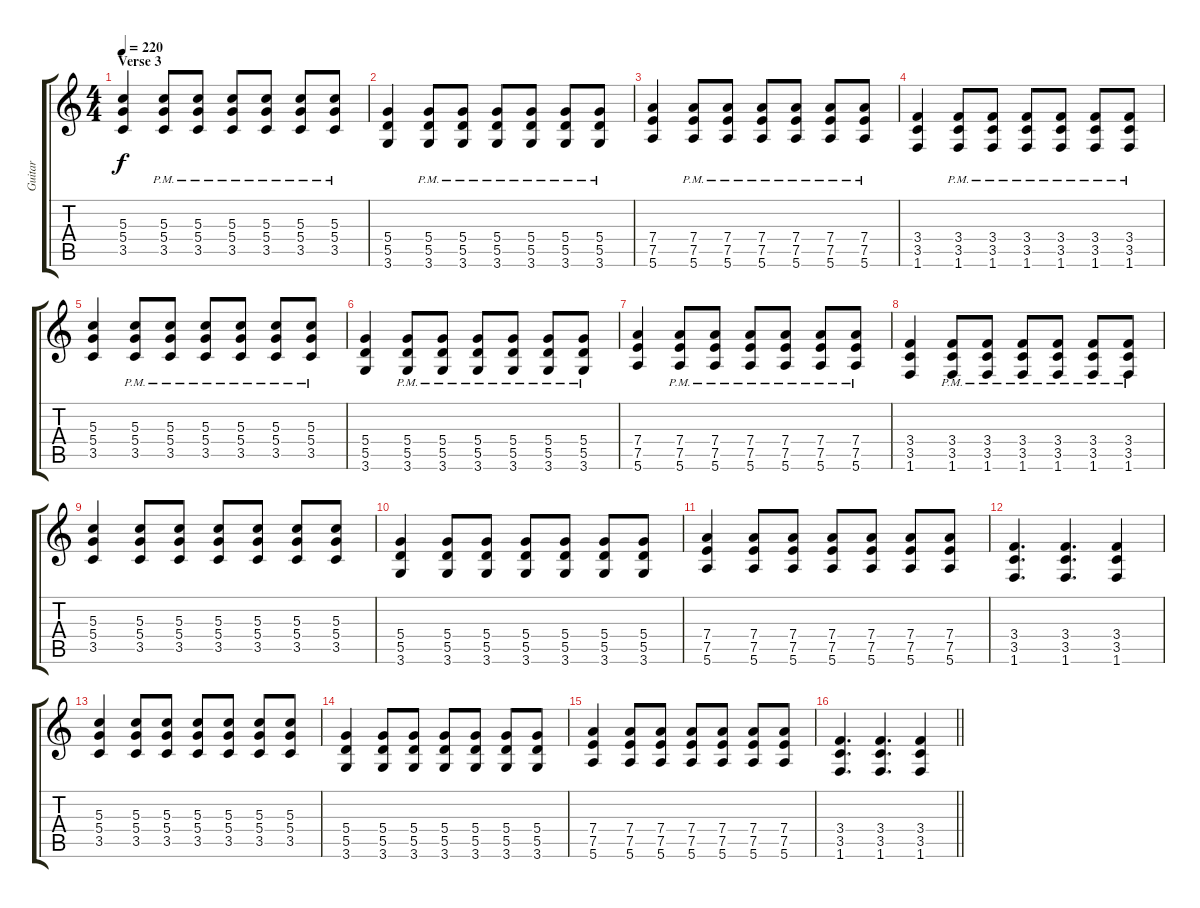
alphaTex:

\track ("Guitar" "Guitar") {instrument distortionguitar}
\staff {score tabs}
\tuning (E4 B3 G3 D3 A2 E2) {hide}
\ts (4 4)
\section ("" "Verse 3")
\tempo 220
\clef g2
\ks c
(5.3 5.4 3.5).4{dy f} (5.3{pm} 5.4{pm} 3.5{pm}).8 (5.3{pm} 5.4{pm} 3.5{pm}).8 (5.3{pm} 5.4{pm} 3.5{pm}).8 (5.3{pm} 5.4{pm} 3.5{pm}).8 (5.3{pm} 5.4{pm} 3.5{pm}).8 (5.3{pm} 5.4{pm} 3.5{pm}).8 |
(5.4 5.5 3.6).4 (5.4{pm} 5.5{pm} 3.6{pm}).8 (5.4{pm} 5.5{pm} 3.6{pm}).8 (5.4{pm} 5.5{pm} 3.6{pm}).8 (5.4{pm} 5.5{pm} 3.6{pm}).8 (5.4{pm} 5.5{pm} 3.6{pm}).8 (5.4{pm} 5.5{pm} 3.6{pm}).8 |
(7.4 7.5 5.6).4 (7.4{pm} 7.5{pm} 5.6{pm}).8 (7.4{pm} 7.5{pm} 5.6{pm}).8 (7.4{pm} 7.5{pm} 5.6{pm}).8 (7.4{pm} 7.5{pm} 5.6{pm}).8 (7.4{pm} 7.5{pm} 5.6{pm}).8 (7.4{pm} 7.5{pm} 5.6{pm}).8 |
(3.4 3.5 1.6).4 (3.4{pm} 3.5{pm} 1.6{pm}).8 (3.4{pm} 3.5{pm} 1.6{pm}).8 (3.4{pm} 3.5{pm} 1.6{pm}).8 (3.4{pm} 3.5{pm} 1.6{pm}).8 (3.4{pm} 3.5{pm} 1.6{pm}).8 (3.4{pm} 3.5{pm} 1.6{pm}).8 |
(5.3 5.4 3.5).4 (5.3{pm} 5.4{pm} 3.5{pm}).8 (5.3{pm} 5.4{pm} 3.5{pm}).8 (5.3{pm} 5.4{pm} 3.5{pm}).8 (5.3{pm} 5.4{pm} 3.5{pm}).8 (5.3{pm} 5.4{pm} 3.5{pm}).8 (5.3{pm} 5.4{pm} 3.5{pm}).8 |
(5.4 5.5 3.6).4 (5.4{pm} 5.5{pm} 3.6{pm}).8 (5.4{pm} 5.5{pm} 3.6{pm}).8 (5.4{pm} 5.5{pm} 3.6{pm}).8 (5.4{pm} 5.5{pm} 3.6{pm}).8 (5.4{pm} 5.5{pm} 3.6{pm}).8 (5.4{pm} 5.5{pm} 3.6{pm}).8 |
(7.4 7.5 5.6).4 (7.4{pm} 7.5{pm} 5.6{pm}).8 (7.4{pm} 7.5{pm} 5.6{pm}).8 (7.4{pm} 7.5{pm} 5.6{pm}).8 (7.4{pm} 7.5{pm} 5.6{pm}).8 (7.4{pm} 7.5{pm} 5.6{pm}).8 (7.4{pm} 7.5{pm} 5.6{pm}).8 |
(3.4 3.5 1.6).4 (3.4{pm} 3.5{pm} 1.6{pm}).8 (3.4{pm} 3.5{pm} 1.6{pm}).8 (3.4{pm} 3.5{pm} 1.6{pm}).8 (3.4{pm} 3.5{pm} 1.6{pm}).8 (3.4{pm} 3.5{pm} 1.6{pm}).8 (3.4{pm} 3.5{pm} 1.6{pm}).8 |
(5.3 5.4 3.5).4 (5.3 5.4 3.5).8 (5.3 5.4 3.5).8 (5.3 5.4 3.5).8 (5.3 5.4 3.5).8 (5.3 5.4 3.5).8 (5.3 5.4 3.5).8 |
(5.4 5.5 3.6).4 (5.4 5.5 3.6).8 (5.4 5.5 3.6).8 (5.4 5.5 3.6).8 (5.4 5.5 3.6).8 (5.4 5.5 3.6).8 (5.4 5.5 3.6).8 |
(7.4 7.5 5.6).4 (7.4 7.5 5.6).8 (7.4 7.5 5.6).8 (7.4 7.5 5.6).8 (7.4 7.5 5.6).8 (7.4 7.5 5.6).8 (7.4 7.5 5.6).8 |
(3.4 3.5 1.6).4{d} (3.4 3.5 1.6).4{d} (3.4 3.5 1.6).4 |
(5.3 5.4 3.5).4 (5.3 5.4 3.5).8 (5.3 5.4 3.5).8 (5.3 5.4 3.5).8 (5.3 5.4 3.5).8 (5.3 5.4 3.5).8 (5.3 5.4 3.5).8 |
(5.4 5.5 3.6).4 (5.4 5.5 3.6).8 (5.4 5.5 3.6).8 (5.4 5.5 3.6).8 (5.4 5.5 3.6).8 (5.4 5.5 3.6).8 (5.4 5.5 3.6).8 |
(7.4 7.5 5.6).4 (7.4 7.5 5.6).8 (7.4 7.5 5.6).8 (7.4 7.5 5.6).8 (7.4 7.5 5.6).8 (7.4 7.5 5.6).8 (7.4 7.5 5.6).8 |
\barLineRight lightlight
(3.4 3.5 1.6).4{d} (3.4 3.5 1.6).4{d} (3.4 3.5 1.6).4
